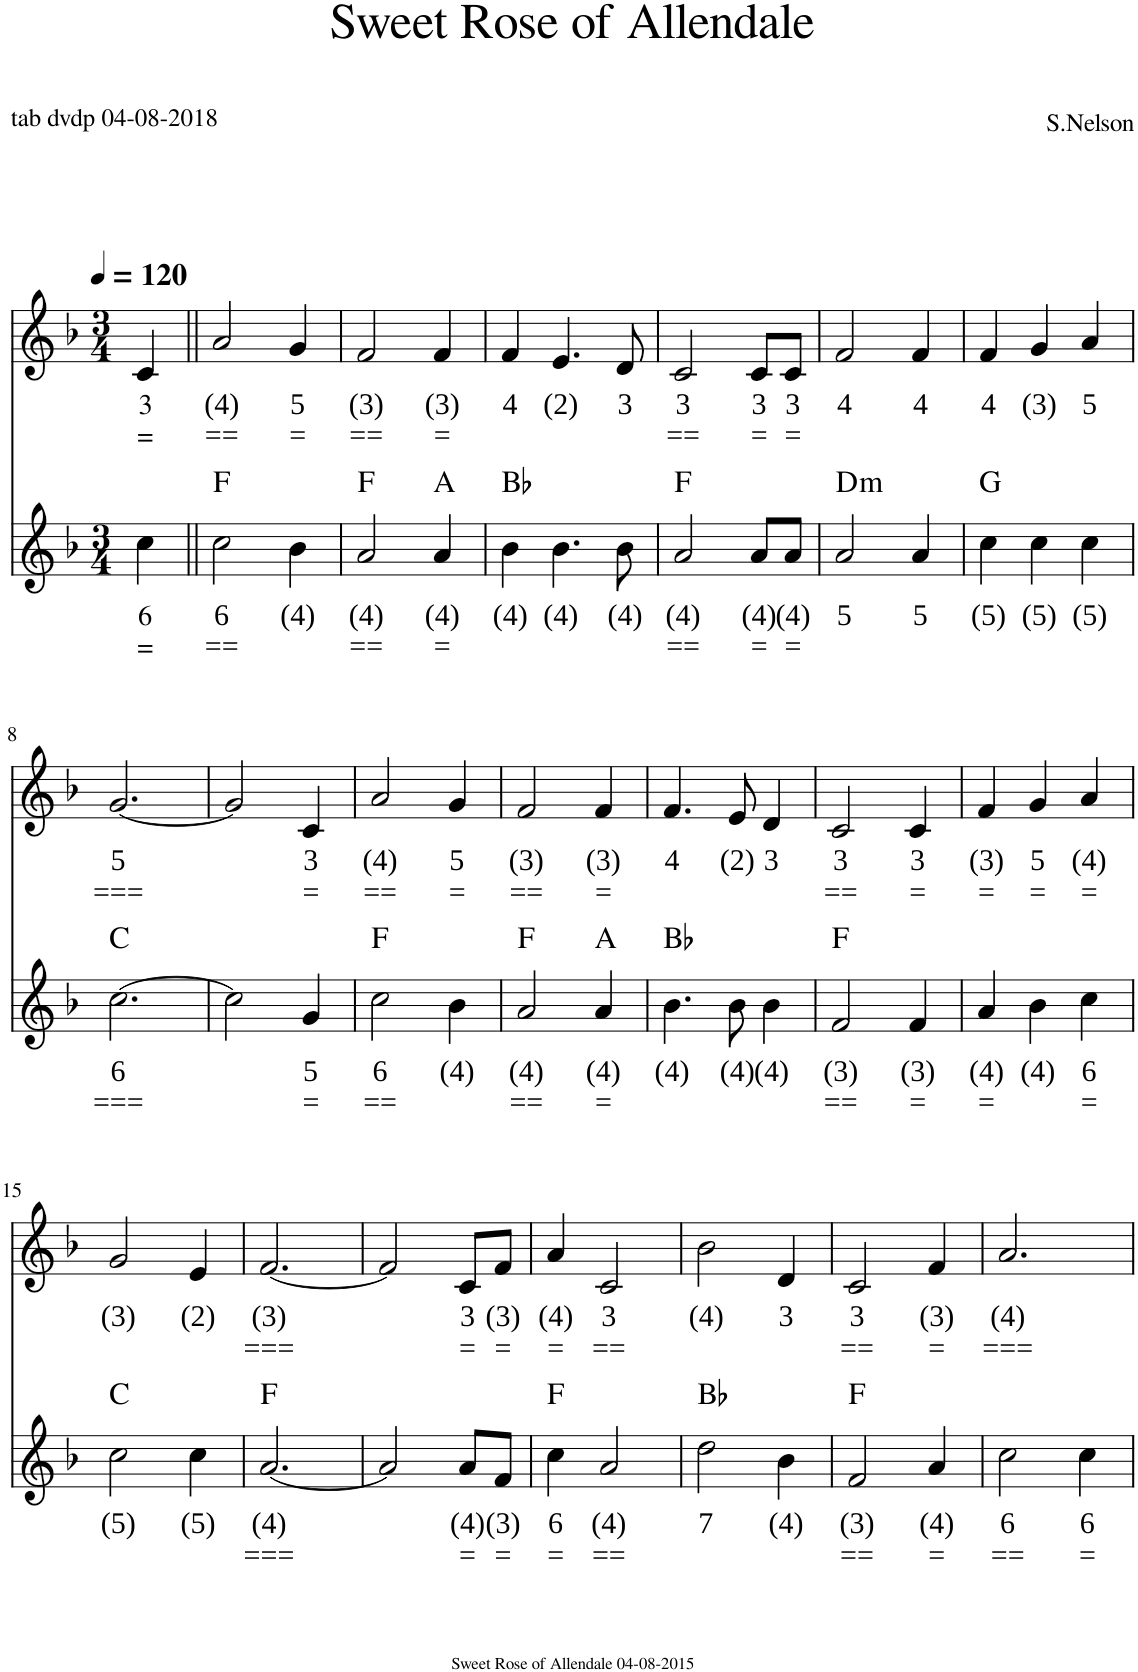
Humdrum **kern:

**kern	**text	**text	**harte	**kern	**text	**text
*part2	*part2	*part2	*part2	*part1	*part1	*part1
*staff2	*staff2	*staff2	*	*staff1	*staff1	*staff1
*I"Viool	*	*	*	*I"Viool	*	*
*clefG2	*	*	*	*clefG2	*	*
*k[b-]	*	*	*	*k[b-]	*	*
*M3/4	*	*	*	*M3/4	*	*
*MM120	*	*	*	*MM120	*	*
=1	=1	=1	=1	=1	=1	=1
!	!LO:LY:b	!LO:LY:b	!	!	!LO:LY:b	!LO:LY:b
4cc\	6	=	.	4c/	3	=
=2||	=2||	=2||	=2||	=2||	=2||	=2||
!	!LO:LY:b	!LO:LY:b	!LO:H:kt=N.C.	!	!LO:LY:b	!LO:LY:b
2cc\	6	==	N	2a/	(4)	==
!	!LO:LY:b	!	!	!	!LO:LY:b	!LO:LY:b
4b-\	(4)	.	.	4g/	5	=
=3	=3	=3	=3	=3	=3	=3
!	!LO:LY:b	!LO:LY:b	!LO:H:kt=N.C.	!	!LO:LY:b	!LO:LY:b
2a/	(4)	==	N	2f/	(3)	==
!	!LO:LY:b	!LO:LY:b	!LO:H:kt=N.C.	!	!LO:LY:b	!LO:LY:b
4a/	(4)	=	N	4f/	(3)	=
=4	=4	=4	=4	=4	=4	=4
!	!LO:LY:b	!	!LO:H:kt=N.C.	!	!LO:LY:b	!
4b-\	(4)	.	N	4f/	4	.
!	!LO:LY:b	!	!	!	!LO:LY:b	!
4.b-\	(4)	.	.	4.e/	(2)	.
!	!LO:LY:b	!	!	!	!LO:LY:b	!
8b-\	(4)	.	.	8d/	3	.
=5	=5	=5	=5	=5	=5	=5
!	!LO:LY:b	!LO:LY:b	!LO:H:kt=N.C.	!	!LO:LY:b	!LO:LY:b
2a/	(4)	==	N	2c/	3	==
!	!LO:LY:b	!LO:LY:b	!	!	!LO:LY:b	!LO:LY:b
8a/L	(4)	=	.	8c/L	3	=
!	!LO:LY:b	!LO:LY:b	!	!	!LO:LY:b	!LO:LY:b
8a/J	(4)	=	.	8c/J	3	=
=6	=6	=6	=6	=6	=6	=6
!	!LO:LY:b	!	!LO:H:kt=m	!	!LO:LY:b	!
2a/	5	.	D:min	2f/	4	.
!	!LO:LY:b	!	!	!	!LO:LY:b	!
4a/	5	.	.	4f/	4	.
=7	=7	=7	=7	=7	=7	=7
!	!LO:LY:b	!	!LO:H:kt=N.C.	!	!LO:LY:b	!
4cc\	(5)	.	N	4f/	4	.
!	!LO:LY:b	!	!	!	!LO:LY:b	!
4cc\	(5)	.	.	4g/	(3)	.
!	!LO:LY:b	!	!	!	!LO:LY:b	!
4cc\	(5)	.	.	4a/	5	.
!!LO:LB:g=z
=8	=8	=8	=8	=8	=8	=8
!	!LO:LY:b	!LO:LY:b	!LO:H:kt=N.C.	!	!LO:LY:b	!LO:LY:b
[2.cc\	6	===	N	[2.g/	5	===
=9	=9	=9	=9	=9	=9	=9
2cc\]	.	.	.	2g/]	.	.
!	!LO:LY:b	!LO:LY:b	!	!	!LO:LY:b	!LO:LY:b
4g/	5	=	.	4c/	3	=
=10	=10	=10	=10	=10	=10	=10
!	!LO:LY:b	!LO:LY:b	!LO:H:kt=N.C.	!	!LO:LY:b	!LO:LY:b
2cc\	6	==	N	2a/	(4)	==
!	!LO:LY:b	!	!	!	!LO:LY:b	!LO:LY:b
4b-\	(4)	.	.	4g/	5	=
=11	=11	=11	=11	=11	=11	=11
!	!LO:LY:b	!LO:LY:b	!LO:H:kt=N.C.	!	!LO:LY:b	!LO:LY:b
2a/	(4)	==	N	2f/	(3)	==
!	!LO:LY:b	!LO:LY:b	!LO:H:kt=N.C.	!	!LO:LY:b	!LO:LY:b
4a/	(4)	=	N	4f/	(3)	=
=12	=12	=12	=12	=12	=12	=12
!	!LO:LY:b	!	!LO:H:kt=N.C.	!	!LO:LY:b	!
4.b-\	(4)	.	N	4.f/	4	.
!	!LO:LY:b	!	!	!	!LO:LY:b	!
8b-\	(4)	.	.	8e/	(2)	.
!	!LO:LY:b	!	!	!	!LO:LY:b	!
4b-\	(4)	.	.	4d/	3	.
=13	=13	=13	=13	=13	=13	=13
!	!LO:LY:b	!LO:LY:b	!LO:H:kt=N.C.	!	!LO:LY:b	!LO:LY:b
2f/	(3)	==	N	2c/	3	==
!	!LO:LY:b	!LO:LY:b	!	!	!LO:LY:b	!LO:LY:b
4f/	(3)	=	.	4c/	3	=
=14	=14	=14	=14	=14	=14	=14
!	!LO:LY:b	!LO:LY:b	!	!	!LO:LY:b	!LO:LY:b
4a/	(4)	=	.	4f/	(3)	=
!	!LO:LY:b	!	!	!	!LO:LY:b	!LO:LY:b
4b-\	(4)	.	.	4g/	5	=
!	!LO:LY:b	!LO:LY:b	!	!	!LO:LY:b	!LO:LY:b
4cc\	6	=	.	4a/	(4)	=
!!LO:LB:g=z
=15	=15	=15	=15	=15	=15	=15
!	!LO:LY:b	!	!LO:H:kt=N.C.	!	!LO:LY:b	!
2cc\	(5)	.	N	2g/	(3)	.
!	!LO:LY:b	!	!	!	!LO:LY:b	!
4cc\	(5)	.	.	4e/	(2)	.
=16	=16	=16	=16	=16	=16	=16
!	!LO:LY:b	!LO:LY:b	!LO:H:kt=N.C.	!	!LO:LY:b	!LO:LY:b
[2.a/	(4)	===	N	[2.f/	(3)	===
=17	=17	=17	=17	=17	=17	=17
2a/]	.	.	.	2f/]	.	.
!	!LO:LY:b	!LO:LY:b	!	!	!LO:LY:b	!LO:LY:b
8a/L	(4)	=	.	8c/L	3	=
!	!LO:LY:b	!LO:LY:b	!	!	!LO:LY:b	!LO:LY:b
8f/J	(3)	=	.	8f/J	(3)	=
=18	=18	=18	=18	=18	=18	=18
!	!LO:LY:b	!LO:LY:b	!LO:H:kt=N.C.	!	!LO:LY:b	!LO:LY:b
4cc\	6	=	N	4a/	(4)	=
!	!LO:LY:b	!LO:LY:b	!	!	!LO:LY:b	!LO:LY:b
2a/	(4)	==	.	2c/	3	==
=19	=19	=19	=19	=19	=19	=19
!	!LO:LY:b	!	!LO:H:kt=N.C.	!	!LO:LY:b	!
2dd\	7	.	N	2b-\	(4)	.
!	!LO:LY:b	!	!	!	!LO:LY:b	!
4b-\	(4)	.	.	4d/	3	.
=20	=20	=20	=20	=20	=20	=20
!	!LO:LY:b	!LO:LY:b	!LO:H:kt=N.C.	!	!LO:LY:b	!LO:LY:b
2f/	(3)	==	N	2c/	3	==
!	!LO:LY:b	!LO:LY:b	!	!	!LO:LY:b	!LO:LY:b
4a/	(4)	=	.	4f/	(3)	=
=21	=21	=21	=21	=21	=21	=21
!	!LO:LY:b	!LO:LY:b	!	!	!LO:LY:b	!LO:LY:b
2cc\	6	==	.	2.a/	(4)	===
!	!LO:LY:b	!LO:LY:b	!	!	!	!
4cc\	6	=	.	.	.	.
=	=	=	=	=	=	=
*-	*-	*-	*-	*-	*-	*-
